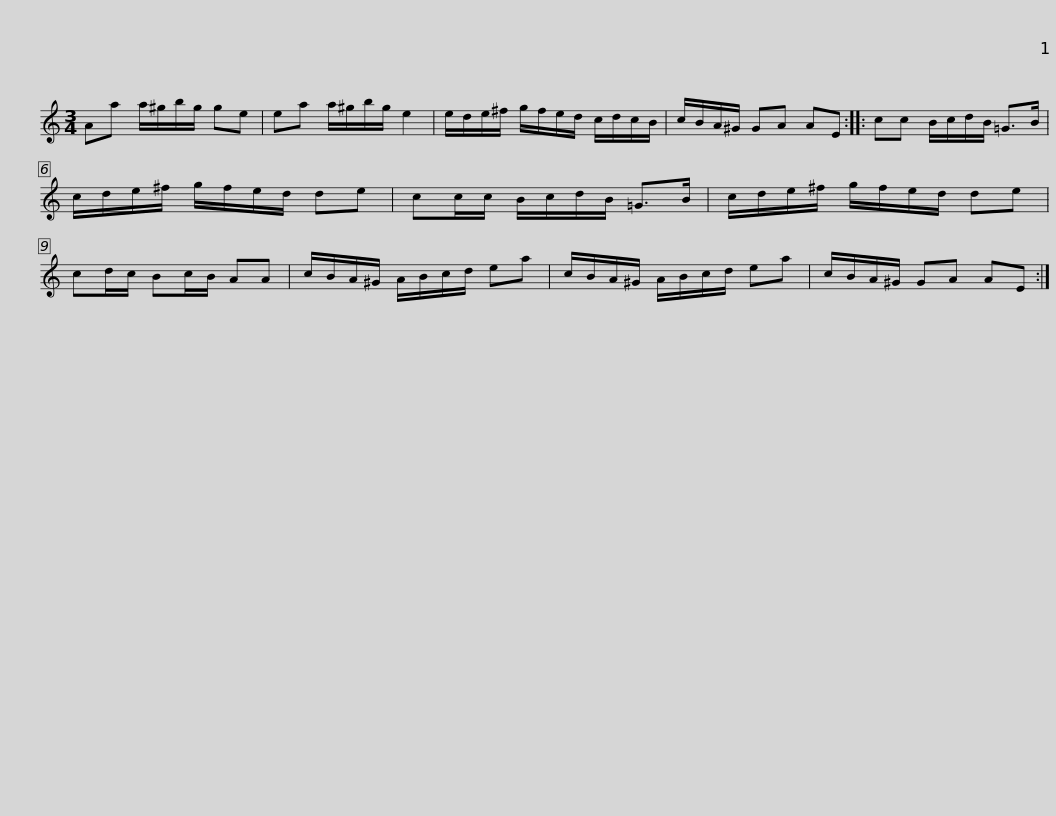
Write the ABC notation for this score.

X:1
L:1/8
M:3/4
I:linebreak $
K:C
V:1 treble
V:1
 Aa a/^g/b/g/ ge | ea a/^g/b/g/ e2 | e/d/e/^f/ g/f/e/d/ c/d/c/B/ | c/B/A/^G/ GA AE ::$ cc B/c/d/B/ =G>B | %5
 c/d/e/^f/ g/f/e/d/ de | cc/c/ B/c/d/B/ =G>B | c/d/e/^f/ g/f/e/d/ de | cd/c/ Bc/B/ AA |$ c/B/A/^G/ A/B/c/d/ ea | %10
 c/B/A/^G/ A/B/c/d/ ea | c/B/A/^G/ GA AE :| %12
